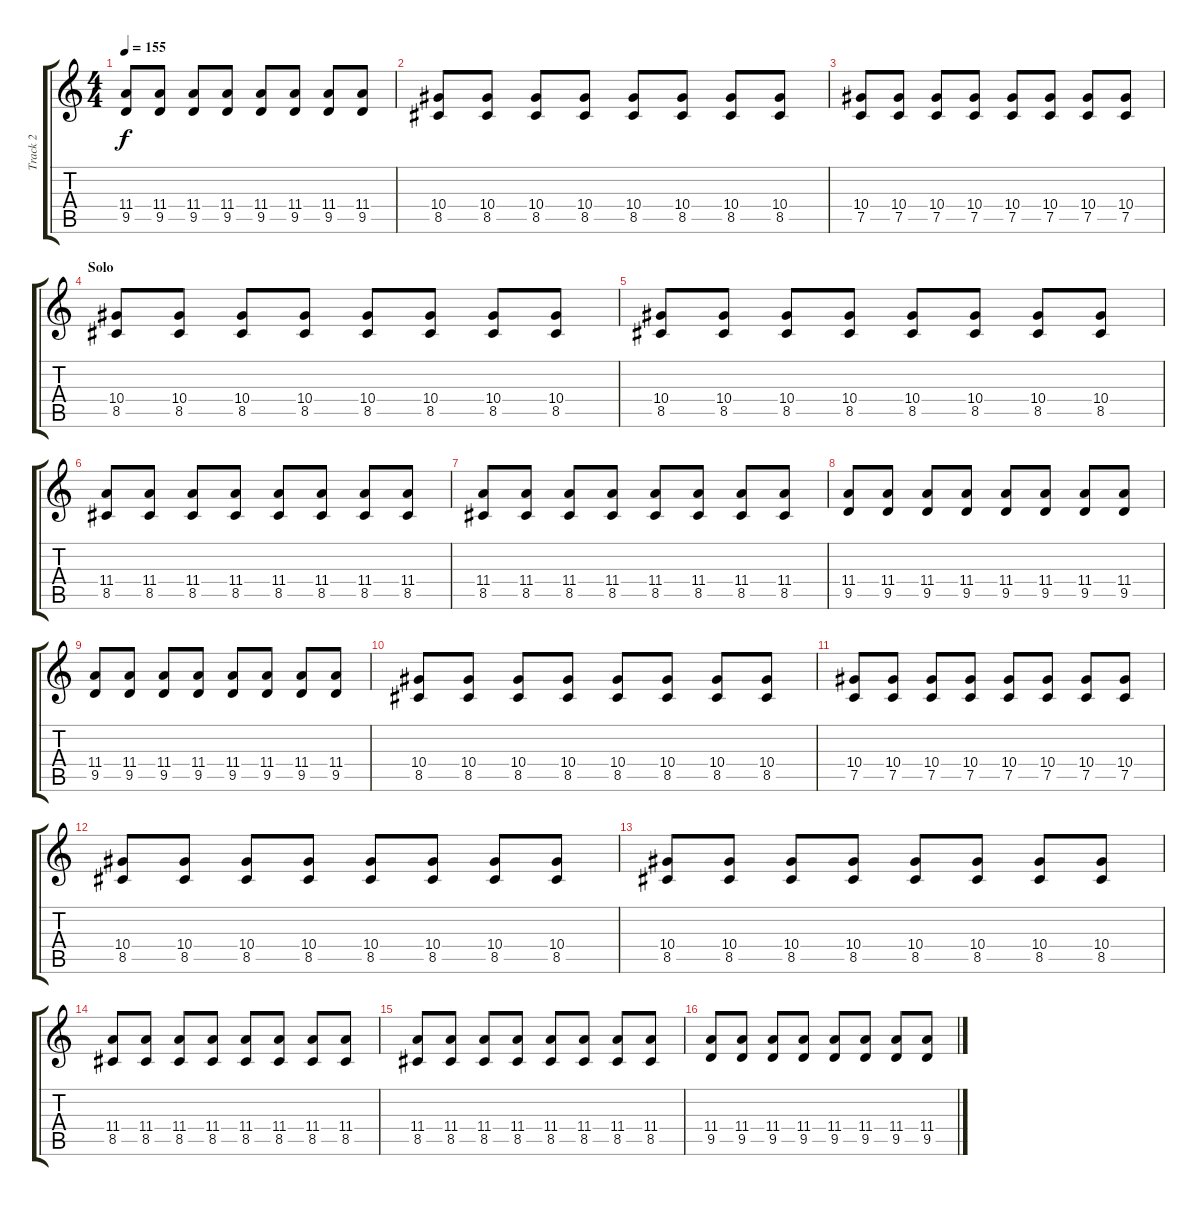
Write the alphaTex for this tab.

\track ("Track 2" "Track 2") {instrument distortionguitar}
\staff {score tabs}
\tuning (C4 G3 Eb3 Bb2 F2 C2) {hide}
\ts (4 4)
\tempo 155
\clef g2
\ks c
(11.4 9.5).8{dy f} (11.4 9.5).8 (11.4 9.5).8 (11.4 9.5).8 (11.4 9.5).8 (11.4 9.5).8 (11.4 9.5).8 (11.4 9.5).8 |
(10.4 8.5).8 (10.4 8.5).8 (10.4 8.5).8 (10.4 8.5).8 (10.4 8.5).8 (10.4 8.5).8 (10.4 8.5).8 (10.4 8.5).8 |
(10.4 7.5).8 (10.4 7.5).8 (10.4 7.5).8 (10.4 7.5).8 (10.4 7.5).8 (10.4 7.5).8 (10.4 7.5).8 (10.4 7.5).8 |
\section ("" "Solo")
(10.4 8.5).8 (10.4 8.5).8 (10.4 8.5).8 (10.4 8.5).8 (10.4 8.5).8 (10.4 8.5).8 (10.4 8.5).8 (10.4 8.5).8 |
(10.4 8.5).8 (10.4 8.5).8 (10.4 8.5).8 (10.4 8.5).8 (10.4 8.5).8 (10.4 8.5).8 (10.4 8.5).8 (10.4 8.5).8 |
(11.4 8.5).8 (11.4 8.5).8 (11.4 8.5).8 (11.4 8.5).8 (11.4 8.5).8 (11.4 8.5).8 (11.4 8.5).8 (11.4 8.5).8 |
(11.4 8.5).8 (11.4 8.5).8 (11.4 8.5).8 (11.4 8.5).8 (11.4 8.5).8 (11.4 8.5).8 (11.4 8.5).8 (11.4 8.5).8 |
(11.4 9.5).8 (11.4 9.5).8 (11.4 9.5).8 (11.4 9.5).8 (11.4 9.5).8 (11.4 9.5).8 (11.4 9.5).8 (11.4 9.5).8 |
(11.4 9.5).8 (11.4 9.5).8 (11.4 9.5).8 (11.4 9.5).8 (11.4 9.5).8 (11.4 9.5).8 (11.4 9.5).8 (11.4 9.5).8 |
(10.4 8.5).8 (10.4 8.5).8 (10.4 8.5).8 (10.4 8.5).8 (10.4 8.5).8 (10.4 8.5).8 (10.4 8.5).8 (10.4 8.5).8 |
(10.4 7.5).8 (10.4 7.5).8 (10.4 7.5).8 (10.4 7.5).8 (10.4 7.5).8 (10.4 7.5).8 (10.4 7.5).8 (10.4 7.5).8 |
(10.4 8.5).8 (10.4 8.5).8 (10.4 8.5).8 (10.4 8.5).8 (10.4 8.5).8 (10.4 8.5).8 (10.4 8.5).8 (10.4 8.5).8 |
(10.4 8.5).8 (10.4 8.5).8 (10.4 8.5).8 (10.4 8.5).8 (10.4 8.5).8 (10.4 8.5).8 (10.4 8.5).8 (10.4 8.5).8 |
(11.4 8.5).8 (11.4 8.5).8 (11.4 8.5).8 (11.4 8.5).8 (11.4 8.5).8 (11.4 8.5).8 (11.4 8.5).8 (11.4 8.5).8 |
(11.4 8.5).8 (11.4 8.5).8 (11.4 8.5).8 (11.4 8.5).8 (11.4 8.5).8 (11.4 8.5).8 (11.4 8.5).8 (11.4 8.5).8 |
(11.4 9.5).8 (11.4 9.5).8 (11.4 9.5).8 (11.4 9.5).8 (11.4 9.5).8 (11.4 9.5).8 (11.4 9.5).8 (11.4 9.5).8
